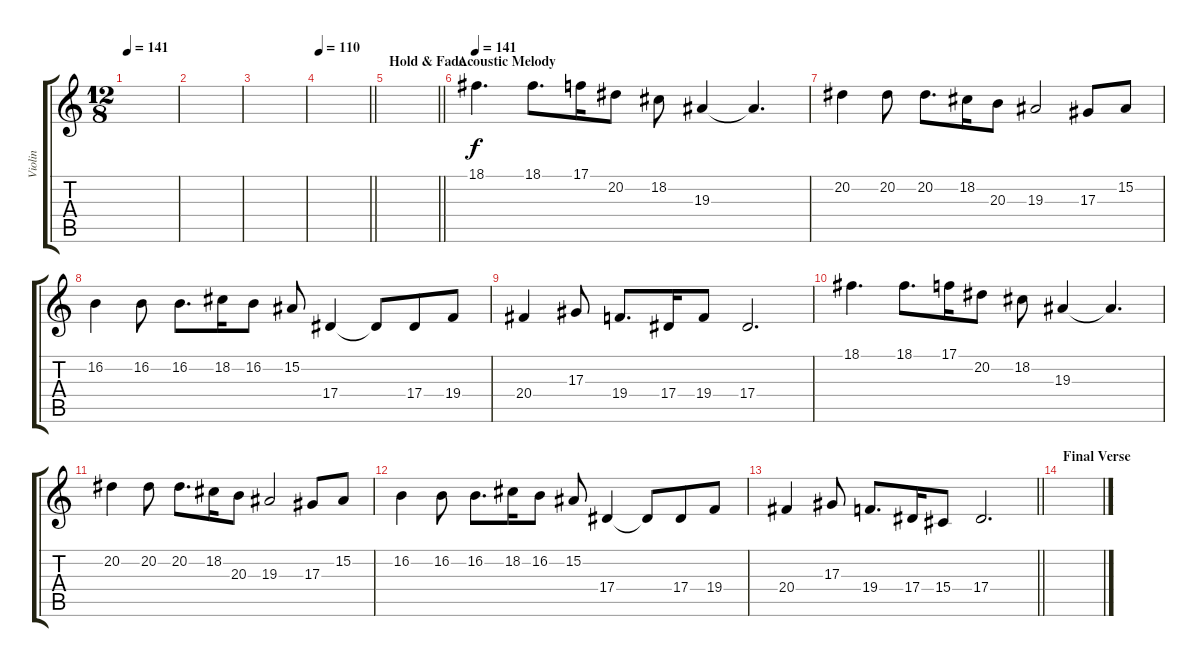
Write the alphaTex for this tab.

\track ("Violin" "Violin") {instrument violin}
\staff {score tabs}
\tuning (C4 G3 Eb3 Bb2 F2 C2) {hide}
\ts (12 8)
\tempo 141
\clef g2
\ks c
|
|
|
\tempo 110
\barLineRight lightlight
|
\section ("" "Hold & Fade")
\barLineRight lightlight
|
\section ("" "Acoustic Melody")
\tempo 141
18.1.4{d} 18.1.8{d} 17.1.16 20.2.8 18.2.8 19.3.4 19.3{t}.4{d} |
20.2.4 20.2.8 20.2.8{d} 18.2.16 20.3.8 19.3.2 17.3.8 15.2.8 |
16.2.4 16.2.8 16.2.8{d} 18.2.16 16.2.8 15.2.8 17.4.4 17.4{t}.8 17.4.8 19.4.8 |
20.4.4 17.3.8 19.4.8{d} 17.4.16 19.4.8 17.4.2{d} |
18.1.4{d} 18.1.8{d} 17.1.16 20.2.8 18.2.8 19.3.4 19.3{t}.4{d} |
20.2.4 20.2.8 20.2.8{d} 18.2.16 20.3.8 19.3.2 17.3.8 15.2.8 |
16.2.4 16.2.8 16.2.8{d} 18.2.16 16.2.8 15.2.8 17.4.4 17.4{t}.8 17.4.8 19.4.8 |
\barLineRight lightlight
20.4.4 17.3.8 19.4.8{d} 17.4.16 15.4.8 17.4.2{d} |
\section ("" "Final Verse")
